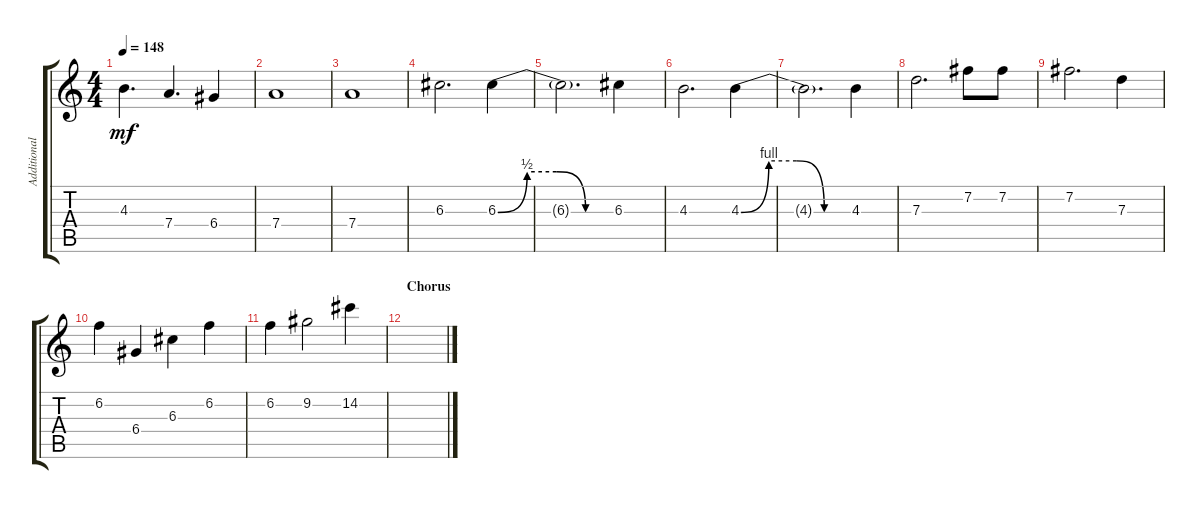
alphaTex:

\track ("Additional Guitar" "Additional") {instrument distortionguitar}
\staff {score tabs}
\tuning (E4 B3 G3 D3 A2 E2) {hide}
\ts (4 4)
\tempo 148
\clef g2
\ks c
4.3.4{d dy mf} 7.4.4{d} 6.4.4 |
7.4.1 |
7.4.1 |
6.3.2{d} 6.3{be (custom 0 0 15 2 30 2 45 0 60 0)}.4 |
6.3{t}.2{d} 6.3.4 |
4.3.2{d} 4.3{be (custom 0 0 15 4 30 4 45 0 60 0)}.4 |
4.3{t}.2{d} 4.3.4 |
7.3.2{d} 7.2.8 7.2.8 |
7.2.2{d} 7.3.4 |
6.2.4 6.4.4 6.3.4 6.2.4 |
6.2.4 9.2.2 14.2.4 |
\section ("" "Chorus")
